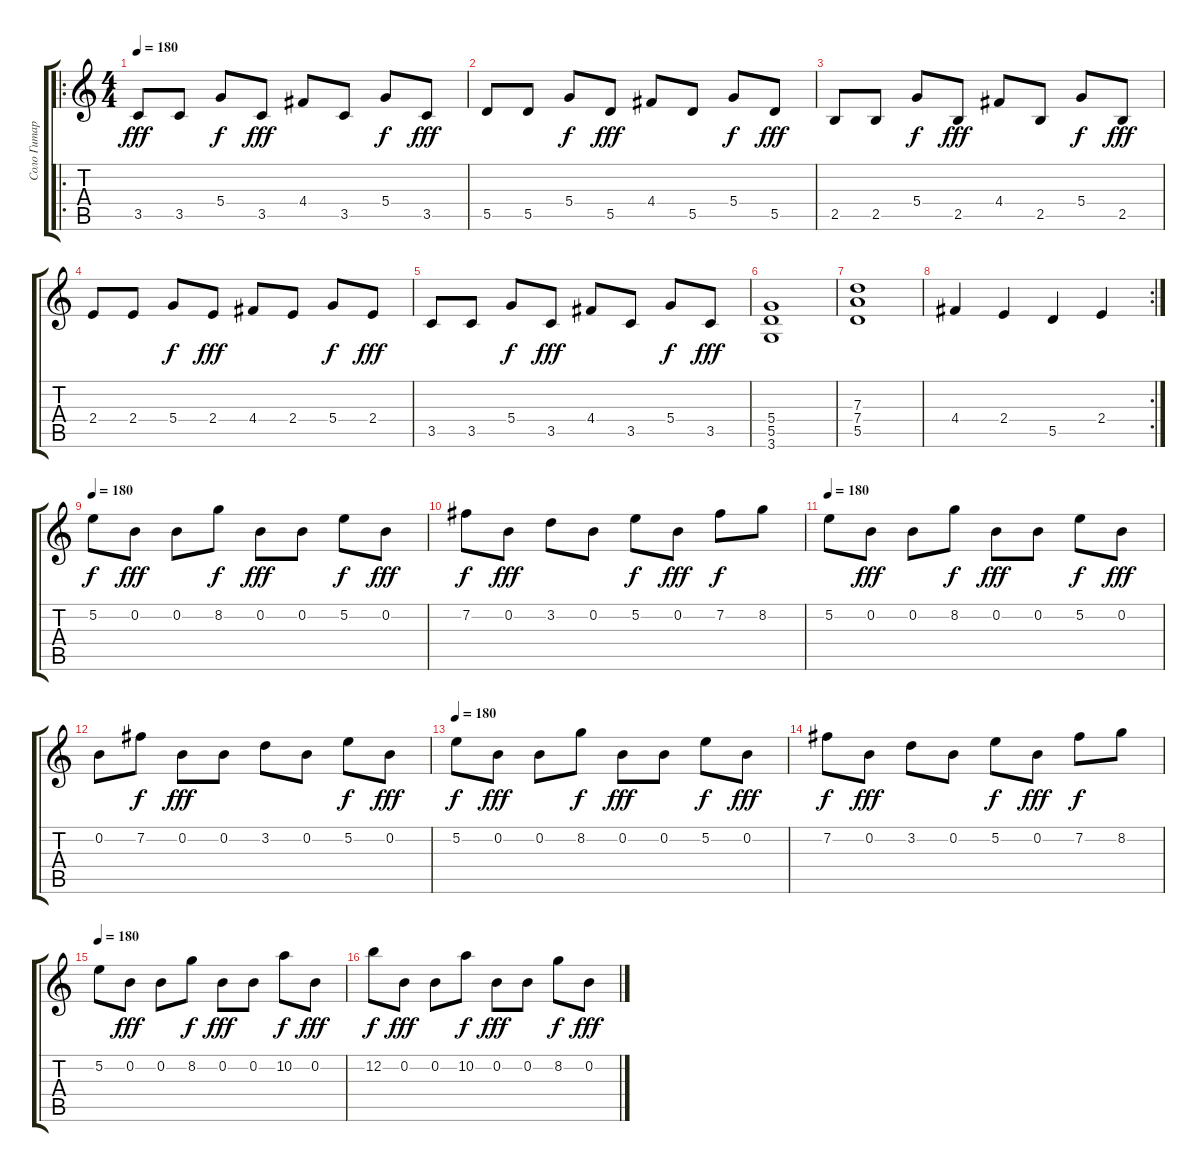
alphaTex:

\track ("Соло Гитара" "Соло Гитар") {instrument overdrivenguitar}
\staff {score tabs}
\tuning (E4 B3 G3 D3 A2 E2) {hide}
\ro
\ts (4 4)
\tempo 180
\clef g2
\ks c
3.5.8{dy fff} 3.5.8 5.4.8{dy f} 3.5.8{dy fff} 4.4.8 3.5.8 5.4.8{dy f} 3.5.8{dy fff} |
5.5.8 5.5.8 5.4.8{dy f} 5.5.8{dy fff} 4.4.8 5.5.8 5.4.8{dy f} 5.5.8{dy fff} |
2.5.8 2.5.8 5.4.8{dy f} 2.5.8{dy fff} 4.4.8 2.5.8 5.4.8{dy f} 2.5.8{dy fff} |
2.4.8 2.4.8 5.4.8{dy f} 2.4.8{dy fff} 4.4.8 2.4.8 5.4.8{dy f} 2.4.8{dy fff} |
3.5.8 3.5.8 5.4.8{dy f} 3.5.8{dy fff} 4.4.8 3.5.8 5.4.8{dy f} 3.5.8{dy fff} |
(5.4 5.5 3.6).1 |
(7.3 7.4 5.5).1 |
\rc 2
4.4.4 2.4.4 5.5.4 2.4.4 |
\tempo 180
5.2.8{dy f} 0.2.8{dy fff} 0.2.8 8.2.8{dy f} 0.2.8{dy fff} 0.2.8 5.2.8{dy f} 0.2.8{dy fff} |
7.2.8{dy f} 0.2.8{dy fff} 3.2.8 0.2.8 5.2.8{dy f} 0.2.8{dy fff} 7.2.8{dy f} 8.2.8 |
\tempo 180
5.2.8 0.2.8{dy fff} 0.2.8 8.2.8{dy f} 0.2.8{dy fff} 0.2.8 5.2.8{dy f} 0.2.8{dy fff} |
0.2.8 7.2.8{dy f} 0.2.8{dy fff} 0.2.8 3.2.8 0.2.8 5.2.8{dy f} 0.2.8{dy fff} |
\tempo 180
5.2.8{dy f} 0.2.8{dy fff} 0.2.8 8.2.8{dy f} 0.2.8{dy fff} 0.2.8 5.2.8{dy f} 0.2.8{dy fff} |
7.2.8{dy f} 0.2.8{dy fff} 3.2.8 0.2.8 5.2.8{dy f} 0.2.8{dy fff} 7.2.8{dy f} 8.2.8 |
\tempo 180
5.2.8 0.2.8{dy fff} 0.2.8 8.2.8{dy f} 0.2.8{dy fff} 0.2.8 10.2.8{dy f} 0.2.8{dy fff} |
12.2.8{dy f} 0.2.8{dy fff} 0.2.8 10.2.8{dy f} 0.2.8{dy fff} 0.2.8 8.2.8{dy f} 0.2.8{dy fff}
